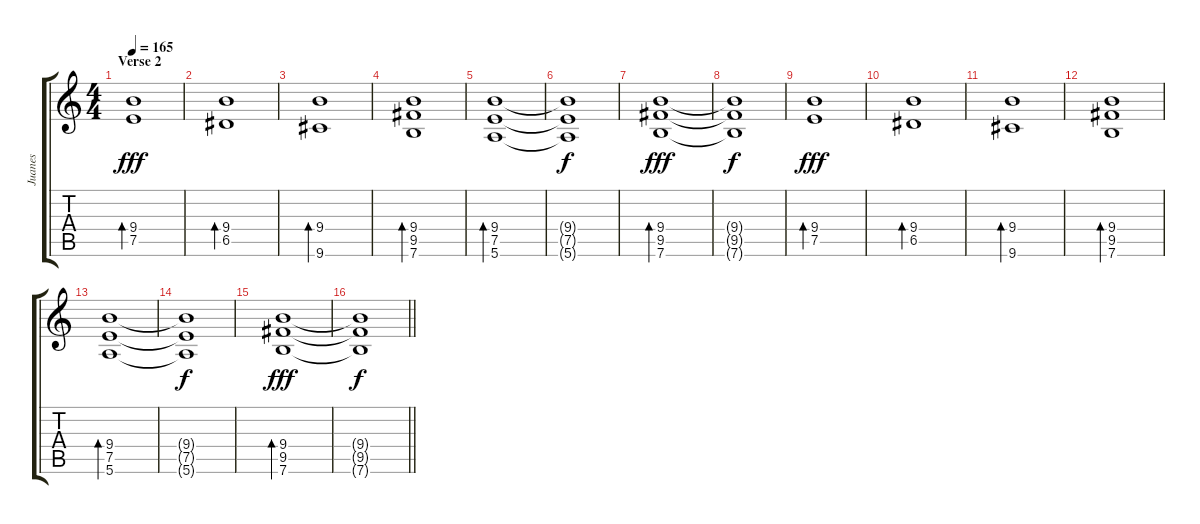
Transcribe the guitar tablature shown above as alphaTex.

\track ("Juanes" "Juanes") {instrument electricguitarclean}
\staff {score tabs}
\tuning (E4 B3 G3 D3 A2 E2) {hide}
\ts (4 4)
\section ("" "Verse 2")
\tempo 165
\clef g2
\ks c
(9.4 7.5).1{bd 120 dy fff} |
(9.4 6.5).1{bd 120} |
(9.4 9.6).1{bd 120} |
(9.4 9.5 7.6).1{bd 120} |
(9.4 7.5 5.6).1{bd 120} |
(9.4{t} 7.5{t} 5.6{t}).1{dy f} |
(9.4 9.5 7.6).1{bd 120 dy fff} |
(9.4{t} 9.5{t} 7.6{t}).1{dy f} |
(9.4 7.5).1{bd 120 dy fff} |
(9.4 6.5).1{bd 120} |
(9.4 9.6).1{bd 120} |
(9.4 9.5 7.6).1{bd 120} |
(9.4 7.5 5.6).1{bd 120} |
(9.4{t} 7.5{t} 5.6{t}).1{dy f} |
(9.4 9.5 7.6).1{bd 120 dy fff} |
\barLineRight lightlight
(9.4{t} 9.5{t} 7.6{t}).1{dy f}
